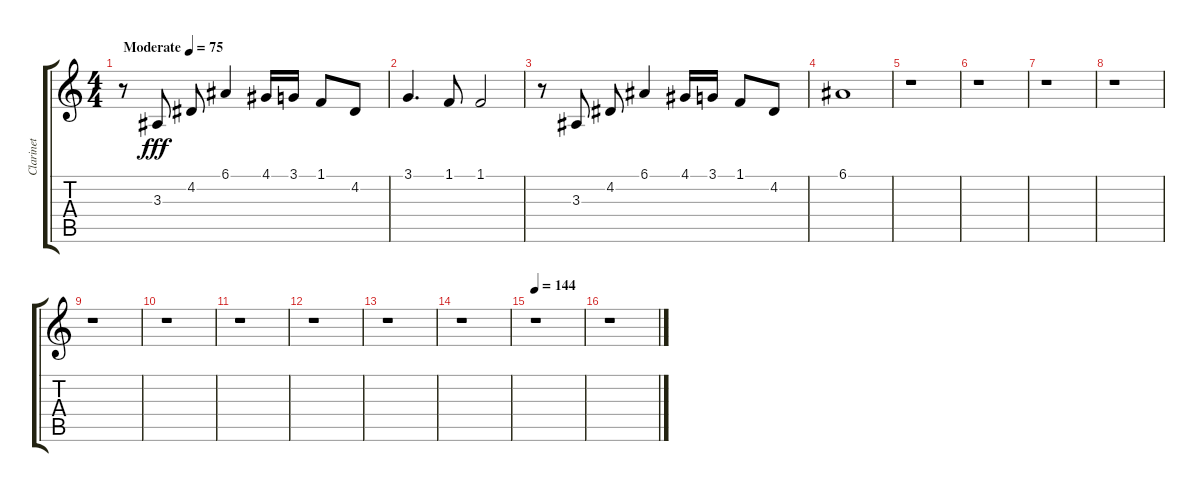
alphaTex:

\track ("Clarinet" "Clarinet") {instrument clarinet}
\staff {score tabs}
\tuning (E4 B3 G3 D3 A2 E2) {hide}
\ts (4 4)
\tempo (75 "Moderate")
\clef g2
\ks c
r.8{dy fff instrument clarinet} 3.3.8 4.2.8 6.1.4 4.1.16 3.1.16 1.1.8 4.2.8 |
3.1.4{d} 1.1.8 1.1.2 |
r.8 3.3.8 4.2.8 6.1.4 4.1.16 3.1.16 1.1.8 4.2.8 |
6.1.1 |
r.1 |
r.1 |
r.1 |
r.1 |
r.1 |
r.1 |
r.1 |
r.1 |
r.1 |
r.1 |
\tempo 144
r.1 |
r.1
